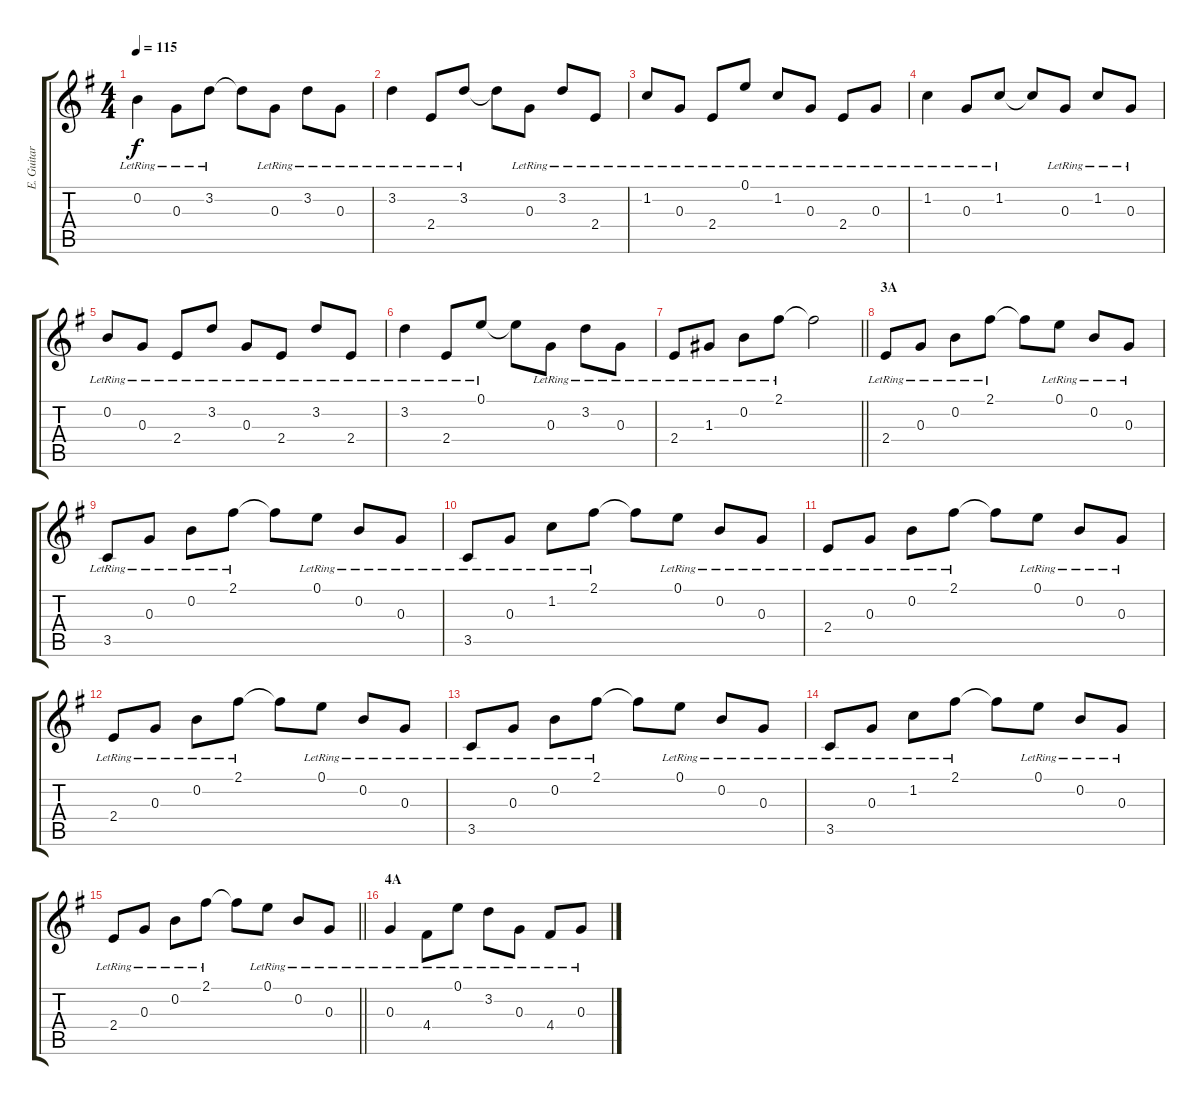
\track ("E. Guitar II" "E. Guitar ") {instrument electricguitarclean}
\staff {score tabs}
\tuning (E4 B3 G3 D3 A2 E2) {hide}
\ts (4 4)
\tempo 115
\clef g2
\ks g
0.2{lr}.4{dy f} 0.3{lr}.8 3.2{lr}.8 3.2{t}.8 0.3{lr}.8 3.2{lr}.8 0.3{lr}.8 |
3.2{lr}.4 2.4{lr}.8 3.2{lr}.8 3.2{t}.8 0.3{lr}.8 3.2{lr}.8 2.4{lr}.8 |
1.2{lr}.8 0.3{lr}.8 2.4{lr}.8 0.1{lr}.8 1.2{lr}.8 0.3{lr}.8 2.4{lr}.8 0.3{lr}.8 |
1.2{lr}.4 0.3{lr}.8 1.2{lr}.8 1.2{t}.8 0.3{lr}.8 1.2{lr}.8 0.3{lr}.8 |
0.2{lr}.8 0.3{lr}.8 2.4{lr}.8 3.2{lr}.8 0.3{lr}.8 2.4{lr}.8 3.2{lr}.8 2.4{lr}.8 |
3.2{lr}.4 2.4{lr}.8 0.1{lr}.8 0.1{t}.8 0.3{lr}.8 3.2{lr}.8 0.3{lr}.8 |
\barLineRight lightlight
2.4{lr}.8 1.3{lr}.8 0.2{lr}.8 2.1{lr}.8 2.1{t}.2 |
\section ("" "3A")
2.4{lr}.8 0.3{lr}.8 0.2{lr}.8 2.1{lr}.8 2.1{t}.8 0.1{lr}.8 0.2{lr}.8 0.3{lr}.8 |
3.5{lr}.8 0.3{lr}.8 0.2{lr}.8 2.1{lr}.8 2.1{t}.8 0.1{lr}.8 0.2{lr}.8 0.3{lr}.8 |
3.5{lr}.8 0.3{lr}.8 1.2{lr}.8 2.1{lr}.8 2.1{t}.8 0.1{lr}.8 0.2{lr}.8 0.3{lr}.8 |
2.4{lr}.8 0.3{lr}.8 0.2{lr}.8 2.1{lr}.8 2.1{t}.8 0.1{lr}.8 0.2{lr}.8 0.3{lr}.8 |
2.4{lr}.8 0.3{lr}.8 0.2{lr}.8 2.1{lr}.8 2.1{t}.8 0.1{lr}.8 0.2{lr}.8 0.3{lr}.8 |
3.5{lr}.8 0.3{lr}.8 0.2{lr}.8 2.1{lr}.8 2.1{t}.8 0.1{lr}.8 0.2{lr}.8 0.3{lr}.8 |
3.5{lr}.8 0.3{lr}.8 1.2{lr}.8 2.1{lr}.8 2.1{t}.8 0.1{lr}.8 0.2{lr}.8 0.3{lr}.8 |
\barLineRight lightlight
2.4{lr}.8 0.3{lr}.8 0.2{lr}.8 2.1{lr}.8 2.1{t}.8 0.1{lr}.8 0.2{lr}.8 0.3{lr}.8 |
\section ("" "4A")
0.3{lr}.4 4.4{lr}.8 0.1{lr}.8 3.2{lr}.8 0.3{lr}.8 4.4{lr}.8 0.3{lr}.8
